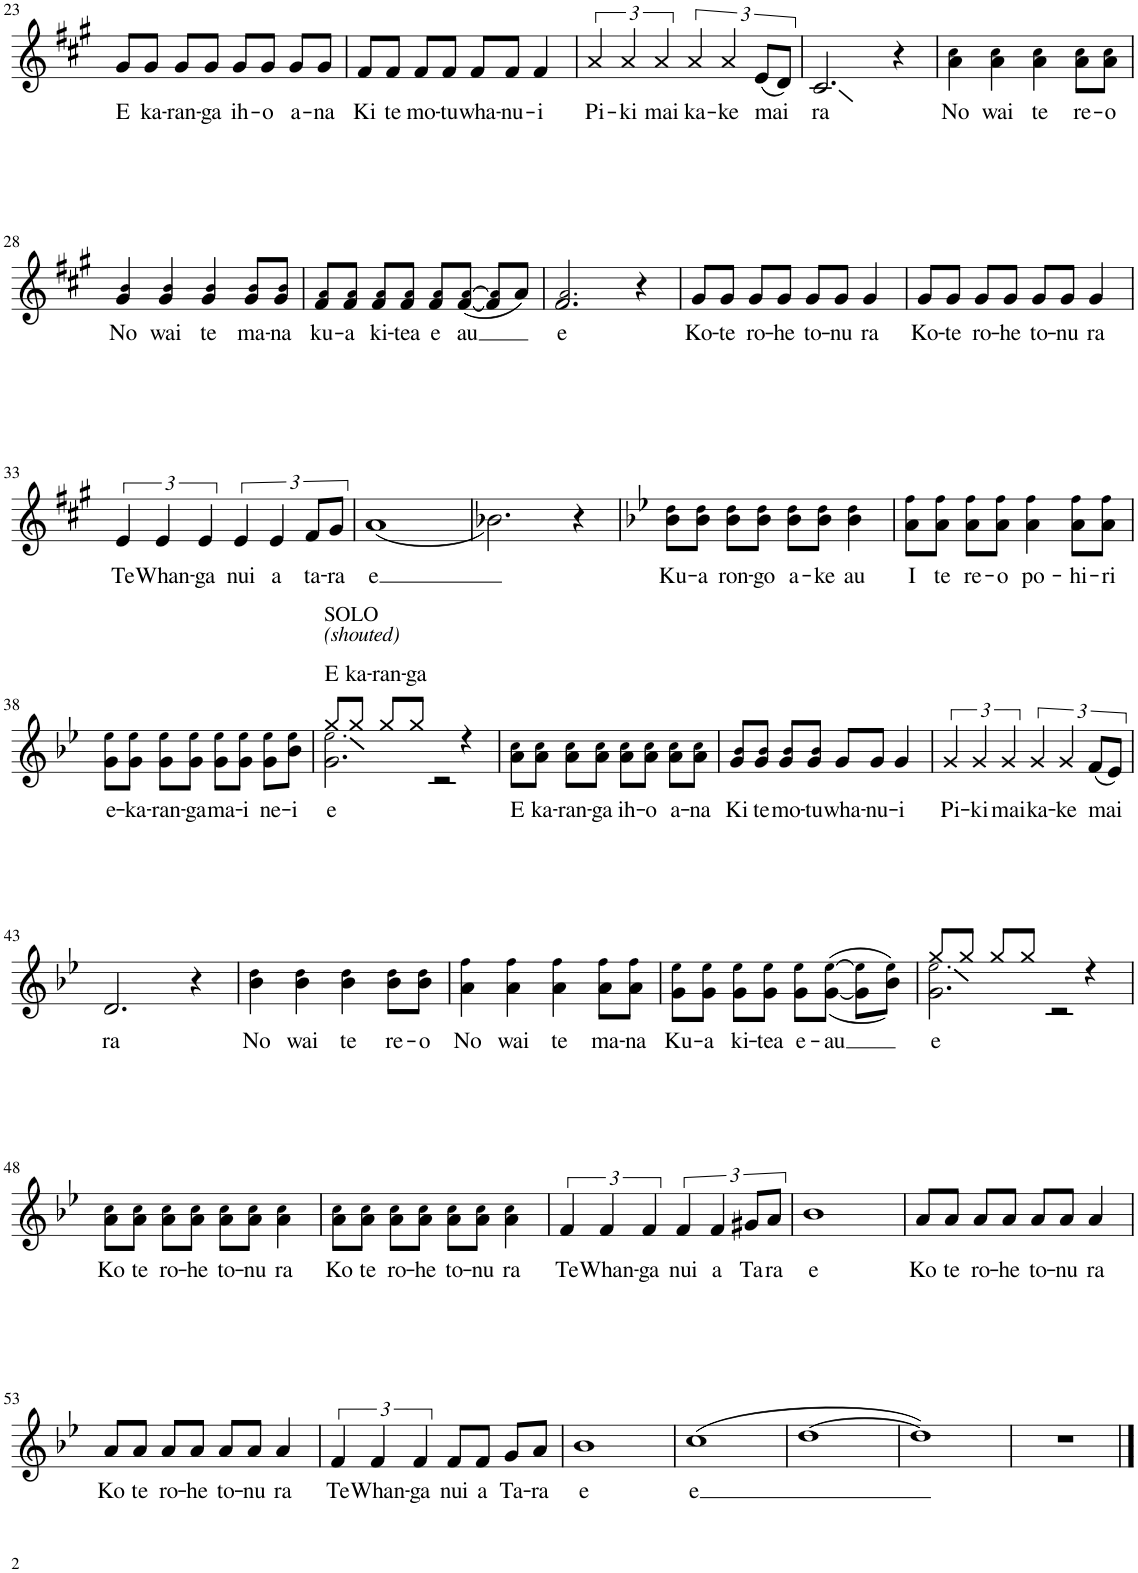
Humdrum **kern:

**kern	**text
*part1	*part1
*staff1	*staff1
*I"S	*
!!LO:PB:g=z
*clefG2	*
*k[f#c#g#]	*
*M4/4	*
=23	=23
!	!LO:LY:b
8g#/L	E
!	!LO:LY:b
8g#/J	ka-
!	!LO:LY:b
8g#/L	-ran-
!	!LO:LY:b
8g#/J	-ga
!	!LO:LY:b
8g#/L	ih-
!	!LO:LY:b
8g#/J	-o
!	!LO:LY:b
8g#/L	a-
!	!LO:LY:b
8g#/J	-na
=24	=24
!	!LO:LY:b
8f#/L	Ki
!	!LO:LY:b
8f#/J	te
!	!LO:LY:b
8f#/L	mo-
!	!LO:LY:b
8f#/J	-tu
!	!LO:LY:b
8f#/L	wha-
!	!LO:LY:b
8f#/J	-nu-
!	!LO:LY:b
4f#/	-i
=25	=25
!	!LO:LY:b
6a/	Pi-
!	!LO:LY:b
6a/	-ki
!	!LO:LY:b
6a/	mai
!	!LO:LY:b
6a/	ka-
!	!LO:LY:b
6a/	-ke
!	!LO:LY:b
(12e/L	mai
12d/J)	.
=26	=26
!	!LO:LY:b
2.c#/	ra
4r	.
=27	=27
!	!LO:LY:b
4a\ 4cc#!\	No
!	!LO:LY:b
4a\ 4cc#!\	wai
!	!LO:LY:b
4a\ 4cc#!\	te
!	!LO:LY:b
8a\ 8cc#!\L	re-
!	!LO:LY:b
8a\ 8cc#!\J	-o
!!LO:LB:g=z
=28	=28
!	!LO:LY:b
4g#/ 4b!/	No
!	!LO:LY:b
4g#/ 4b!/	wai
!	!LO:LY:b
4g#/ 4b!/	te
!	!LO:LY:b
8g#/ 8b!/L	ma-
!	!LO:LY:b
8g#/ 8b!/J	-na
=29	=29
!	!LO:LY:b
8f#/ 8a!/L	ku-
!	!LO:LY:b
8f#/ 8a!/J	-a
!	!LO:LY:b
8f#/ 8a!/L	ki-
!	!LO:LY:b
8f#/ 8a!/J	-tea
!	!LO:LY:b
8f#/ 8a!/L	e
!	!LO:LY:b
([8f#/ [8a!/J	au
8f#/] 8a!/]L	.
8a/J)	.
=30	=30
!	!LO:LY:b
2.f#/ 2.a!/	e
4r	.
=31	=31
!	!LO:LY:b
8g#/L	Ko-
!	!LO:LY:b
8g#/J	-te
!	!LO:LY:b
8g#/L	ro-
!	!LO:LY:b
8g#/J	-he
!	!LO:LY:b
8g#/L	to-
!	!LO:LY:b
8g#/J	-nu
!	!LO:LY:b
4g#/	ra
=32	=32
!	!LO:LY:b
8g#/L	Ko-
!	!LO:LY:b
8g#/J	-te
!	!LO:LY:b
8g#/L	ro-
!	!LO:LY:b
8g#/J	-he
!	!LO:LY:b
8g#/L	to-
!	!LO:LY:b
8g#/J	-nu
!	!LO:LY:b
4g#/	ra
!!LO:LB:g=z
=33	=33
!	!LO:LY:b
6e/	Te
!	!LO:LY:b
6e/	Whan-
!	!LO:LY:b
6e/	-ga
!	!LO:LY:b
6e/	nui
!	!LO:LY:b
6e/	a
!	!LO:LY:b
12f#/L	ta-
!	!LO:LY:b
12g#/J	-ra
=34	=34
!	!LO:LY:b
(<1a	e
=35	=35
2.b-X\)	.
4r	.
=36	=36
*k[b-e-]	*
!	!LO:LY:b
8b-\ 8dd!\L	Ku-
!	!LO:LY:b
8b-\ 8dd!\J	-a
!	!LO:LY:b
8b-\ 8dd!\L	ron-
!	!LO:LY:b
8b-\ 8dd!\J	-go
!	!LO:LY:b
8b-\ 8dd!\L	a-
!	!LO:LY:b
8b-\ 8dd!\J	-ke
!	!LO:LY:b
4b-\ 4dd!\	au
=37	=37
!	!LO:LY:b
8a\ 8ff!\L	I
!	!LO:LY:b
8a\ 8ff!\J	te
!	!LO:LY:b
8a\ 8ff!\L	re-
!	!LO:LY:b
8a\ 8ff!\J	-o
!	!LO:LY:b
4a\ 4ff!\	po-
!	!LO:LY:b
8a\ 8ff!\L	-hi-
!	!LO:LY:b
8a\ 8ff!\J	-ri
!!LO:LB:g=z
=38	=38
!	!LO:LY:b
8g\ 8ee-!\L	e-
!	!LO:LY:b
8g\ 8ee-!\J	-ka-
!	!LO:LY:b
8g\ 8ee-!\L	-ran-
!	!LO:LY:b
8g\ 8ee-!\J	-ga
!	!LO:LY:b
8g\ 8ee-!\L	ma-
!	!LO:LY:b
8g\ 8ee-!\J	-i
!	!LO:LY:b
8g\ 8ee-!\L	ne-
!	!LO:LY:b
8b-\ 8ee-!\J	-i
=39	=39
!LO:TX:a:i:t=(shouted)	!
!LO:TX:a:t=SOLO	!
!	!LO:LY:b
*^	*
!	!	!LO:LY:a
2.g\ 2.ee-!\	8gg/L	E
!	!	!LO:LY:a
.	8gg/J	ka-
!	!	!LO:LY:a
.	8gg/L	-ran-
!	!	!LO:LY:a
.	8gg/J	-ga
.	2r	.
4r	.	.
*v	*v	*
=40	=40
!	!LO:LY:b
8a\ 8cc!\L	E
!	!LO:LY:b
8a\ 8cc!\J	ka-
!	!LO:LY:b
8a\ 8cc!\L	-ran-
!	!LO:LY:b
8a\ 8cc!\J	-ga
!	!LO:LY:b
8a\ 8cc!\L	ih-
!	!LO:LY:b
8a\ 8cc!\J	-o
!	!LO:LY:b
8a\ 8cc!\L	a-
!	!LO:LY:b
8a\ 8cc!\J	-na
=41	=41
!	!LO:LY:b
8g/ 8b-!/L	Ki
!	!LO:LY:b
8g/ 8b-!/J	te
!	!LO:LY:b
8g/ 8b-!/L	mo-
!	!LO:LY:b
8g/ 8b-!/J	-tu
!	!LO:LY:b
8g/L	wha-
!	!LO:LY:b
8g/J	-nu-
!	!LO:LY:b
4g/	-i
=42	=42
!	!LO:LY:b
6g/	Pi-
!	!LO:LY:b
6g/	-ki
!	!LO:LY:b
6g/	mai
!	!LO:LY:b
6g/	ka-
!	!LO:LY:b
6g/	-ke
!	!LO:LY:b
(12f/L	mai
12e-/J)	.
!!LO:LB:g=z
=43	=43
!	!LO:LY:b
2.d/	ra
4r	.
=44	=44
!	!LO:LY:b
4b-\ 4dd!\	No
!	!LO:LY:b
4b-\ 4dd!\	wai
!	!LO:LY:b
4b-\ 4dd!\	te
!	!LO:LY:b
8b-\ 8dd!\L	re-
!	!LO:LY:b
8b-\ 8dd!\J	-o
=45	=45
!	!LO:LY:b
4a\ 4ff!\	No
!	!LO:LY:b
4a\ 4ff!\	wai
!	!LO:LY:b
4a\ 4ff!\	te
!	!LO:LY:b
8a\ 8ff!\L	ma-
!	!LO:LY:b
8a\ 8ff!\J	-na
=46	=46
!	!LO:LY:b
8g\ 8ee-!\L	Ku-
!	!LO:LY:b
8g\ 8ee-!\J	-a
!	!LO:LY:b
8g\ 8ee-!\L	ki-
!	!LO:LY:b
8g\ 8ee-!\J	-tea
!	!LO:LY:b
8g\ 8ee-!\L	e-
!	!LO:LY:b
(<([8g\ [8ee-!\J	-au
8g\] 8ee-!\]L	.
8b-\ 8ee-!\J))	.
=47	=47
!	!LO:LY:b
*^	*
2.g\ 2.ee-!\	8gg/L	e
.	8gg/J	.
.	8gg/L	.
.	8gg/J	.
.	2r	.
4r	.	.
*v	*v	*
!!LO:LB:g=z
=48	=48
!	!LO:LY:b
8a\ 8cc!\L	Ko
!	!LO:LY:b
8a\ 8cc!\J	te
!	!LO:LY:b
8a\ 8cc!\L	ro-
!	!LO:LY:b
8a\ 8cc!\J	-he
!	!LO:LY:b
8a\ 8cc!\L	to-
!	!LO:LY:b
8a\ 8cc!\J	-nu
!	!LO:LY:b
4a\ 4cc!\	ra
=49	=49
!	!LO:LY:b
8a\ 8cc!\L	Ko
!	!LO:LY:b
8a\ 8cc!\J	te
!	!LO:LY:b
8a\ 8cc!\L	ro-
!	!LO:LY:b
8a\ 8cc!\J	-he
!	!LO:LY:b
8a\ 8cc!\L	to-
!	!LO:LY:b
8a\ 8cc!\J	-nu
!	!LO:LY:b
4a\ 4cc!\	ra
=50	=50
!	!LO:LY:b
6f/	Te
!	!LO:LY:b
6f/	Whan-
!	!LO:LY:b
6f/	-ga
!	!LO:LY:b
6f/	nui
!	!LO:LY:b
6f/	a
!	!LO:LY:b
12g#X/L	Ta
!	!LO:LY:b
12a/J	ra
=51	=51
!	!LO:LY:b
1b-	e
=52	=52
!	!LO:LY:b
8a/L	Ko
!	!LO:LY:b
8a/J	te
!	!LO:LY:b
8a/L	ro-
!	!LO:LY:b
8a/J	-he
!	!LO:LY:b
8a/L	to-
!	!LO:LY:b
8a/J	-nu
!	!LO:LY:b
4a/	ra
!!LO:LB:g=z
=53	=53
!	!LO:LY:b
8a/L	Ko
!	!LO:LY:b
8a/J	te
!	!LO:LY:b
8a/L	ro-
!	!LO:LY:b
8a/J	-he
!	!LO:LY:b
8a/L	to-
!	!LO:LY:b
8a/J	-nu
!	!LO:LY:b
4a/	ra
=54	=54
!	!LO:LY:b
6f/	Te
!	!LO:LY:b
6f/	Whan-
!	!LO:LY:b
6f/	-ga
!	!LO:LY:b
8f/L	nui
!	!LO:LY:b
8f/J	a
!	!LO:LY:b
8g/L	Ta-
!	!LO:LY:b
8a/J	-ra
=55	=55
!	!LO:LY:b
1b-	e
=56	=56
!	!LO:LY:b
(1cc	e
=57	=57
[1dd	.
=58	=58
1dd])	.
=59	=59
1r	.
==	==
*-	*-
